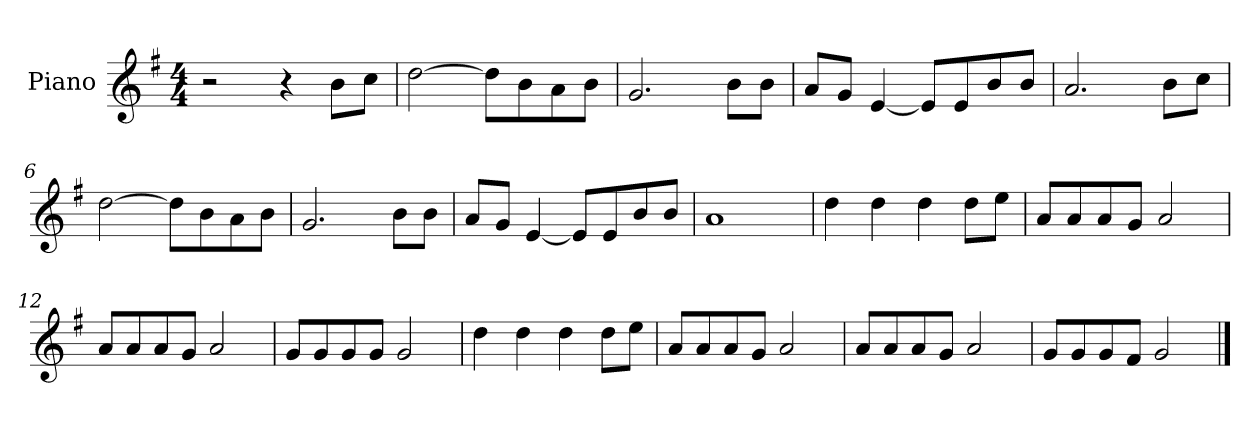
**kern
*part1
*staff1
*I"Piano
*I'Pia.
*clefG2
*k[f#]
*M4/4
=1
2r
4r
8bL
8ccJ
=2
[2dd
8ddL]
8b
8a
8bJ
=3
2.g
8bL
8bJ
=4
8aL
8gJ
[4e
8eL]
8e
8b
8bJ
=5
2.a
8bL
8ccJ
=6
[2dd
8ddL]
8b
8a
8bJ
!!LO:LB:g=z
=7
2.g
8bL
8bJ
=8
8aL
8gJ
[4e
8eL]
8e
8b
8bJ
=9
1a
=10
4dd
4dd
4dd
8ddL
8eeJ
=11
8aL
8a
8a
8gJ
2a
=12
8aL
8a
8a
8gJ
2a
=13
8gL
8g
8g
8gJ
2g
!!LO:LB:g=z
=14
4dd
4dd
4dd
8ddL
8eeJ
=15
8aL
8a
8a
8gJ
2a
=16
8aL
8a
8a
8gJ
2a
=17
8gL
8g
8g
8f#J
2g
==
*-
